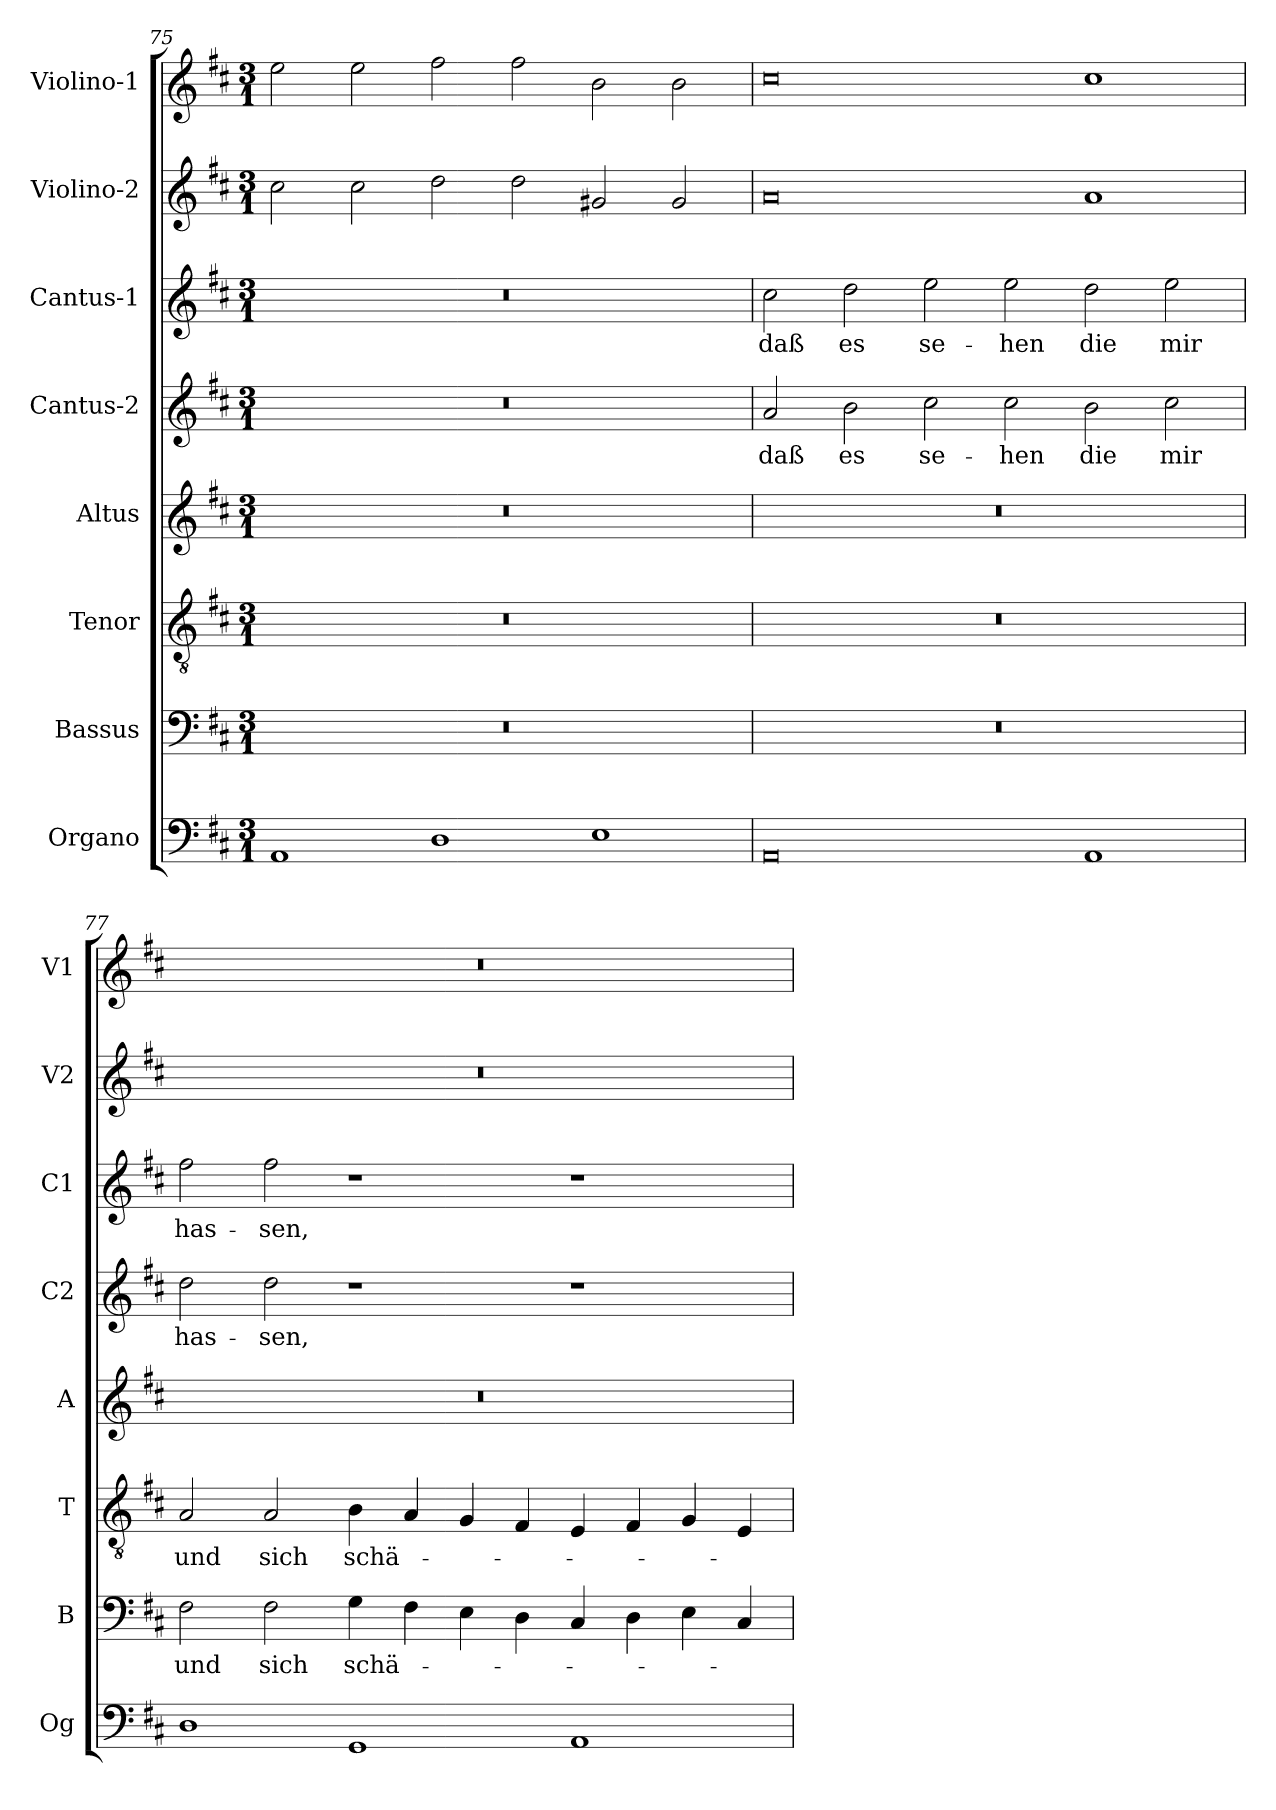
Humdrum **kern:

**kern	**kern	**text	**kern	**text	**kern	**kern	**text	**kern	**text	**kern	**kern
*part8	*part7	*part7	*part6	*part6	*part5	*part4	*part4	*part3	*part3	*part2	*part1
*staff8	*staff7	*staff7	*staff6	*staff6	*staff5	*staff4	*staff4	*staff3	*staff3	*staff2	*staff1
*I"Organo	*I"Bassus	*	*I"Tenor	*	*I"Altus	*I"Cantus-2	*	*I"Cantus-1	*	*I"Violino-2	*I"Violino-1
*I'Og	*I'B	*	*I'T	*	*I'A	*I'C2	*	*I'C1	*	*I'V2	*I'V1
*clefF4	*clefF4	*	*clefGv2	*	*clefG2	*clefG2	*	*clefG2	*	*clefG2	*clefG2
*k[f#c#]	*k[f#c#]	*	*k[f#c#]	*	*k[f#c#]	*k[f#c#]	*	*k[f#c#]	*	*k[f#c#]	*k[f#c#]
*D:	*D:	*	*D:	*	*D:	*D:	*	*D:	*	*D:	*D:
*M3/1	*M3/1	*	*M3/1	*	*M3/1	*M3/1	*	*M3/1	*	*M3/1	*M3/1
=75	=75	=75	=75	=75	=75	=75	=75	=75	=75	=75	=75
1AA	0.r	.	0.r	.	0.r	0.r	.	0.r	.	2cc#\	2ee\
.	.	.	.	.	.	.	.	.	.	2cc#\	2ee\
1D	.	.	.	.	.	.	.	.	.	2dd\	2ff#\
.	.	.	.	.	.	.	.	.	.	2dd\	2ff#\
1E	.	.	.	.	.	.	.	.	.	2g#X/	2b\
.	.	.	.	.	.	.	.	.	.	2g#/	2b\
=76	=76	=76	=76	=76	=76	=76	=76	=76	=76	=76	=76
!	!	!	!	!	!	!	!LO:LY:b	!	!	!	!
!	!	!	!	!	!	!	!	!	!LO:LY:b	!	!
0AA	0.r	.	0.r	.	0.r	2a/	daß	2cc#\	daß	0a	0cc#
!	!	!	!	!	!	!	!LO:LY:b	!	!	!	!
!	!	!	!	!	!	!	!	!	!LO:LY:b	!	!
.	.	.	.	.	.	2b\	es	2dd\	es	.	.
!	!	!	!	!	!	!	!LO:LY:b	!	!	!	!
!	!	!	!	!	!	!	!	!	!LO:LY:b	!	!
.	.	.	.	.	.	2cc#\	se-	2ee\	se-	.	.
!	!	!	!	!	!	!	!LO:LY:b	!	!	!	!
!	!	!	!	!	!	!	!	!	!LO:LY:b	!	!
.	.	.	.	.	.	2cc#\	-hen	2ee\	-hen	.	.
!	!	!	!	!	!	!	!LO:LY:b	!	!	!	!
!	!	!	!	!	!	!	!	!	!LO:LY:b	!	!
1AA	.	.	.	.	.	2b\	die	2dd\	die	1a	1cc#
!	!	!	!	!	!	!	!LO:LY:b	!	!	!	!
!	!	!	!	!	!	!	!	!	!LO:LY:b	!	!
.	.	.	.	.	.	2cc#\	mir	2ee\	mir	.	.
=77	=77	=77	=77	=77	=77	=77	=77	=77	=77	=77	=77
!	!	!LO:LY:b	!	!	!	!	!	!	!	!	!
!	!	!	!	!LO:LY:b	!	!	!	!	!	!	!
!	!	!	!	!	!	!	!LO:LY:b	!	!	!	!
!	!	!	!	!	!	!	!	!	!LO:LY:b	!	!
1D	2F#\	und	2A/	und	0.r	2dd\	has-	2ff#\	has-	0.r	0.r
!	!	!LO:LY:b	!	!	!	!	!	!	!	!	!
!	!	!	!	!LO:LY:b	!	!	!	!	!	!	!
!	!	!	!	!	!	!	!LO:LY:b	!	!	!	!
!	!	!	!	!	!	!	!	!	!LO:LY:b	!	!
.	2F#\	sich	2A/	sich	.	2dd\	-sen,	2ff#\	-sen,	.	.
!	!	!LO:LY:b	!	!	!	!	!	!	!	!	!
!	!	!	!	!LO:LY:b	!	!	!	!	!	!	!
1GG	4G\	schä-	4B\	schä-	.	1r	.	1r	.	.	.
.	4F#\	.	4A/	.	.	.	.	.	.	.	.
.	4E\	.	4G/	.	.	.	.	.	.	.	.
.	4D\	.	4F#/	.	.	.	.	.	.	.	.
1AA	4C#/	.	4E/	.	.	1r	.	1r	.	.	.
.	4D\	.	4F#/	.	.	.	.	.	.	.	.
.	4E\	.	4G/	.	.	.	.	.	.	.	.
.	4C#/	.	4E/	.	.	.	.	.	.	.	.
=	=	=	=	=	=	=	=	=	=	=	=
*-	*-	*-	*-	*-	*-	*-	*-	*-	*-	*-	*-
